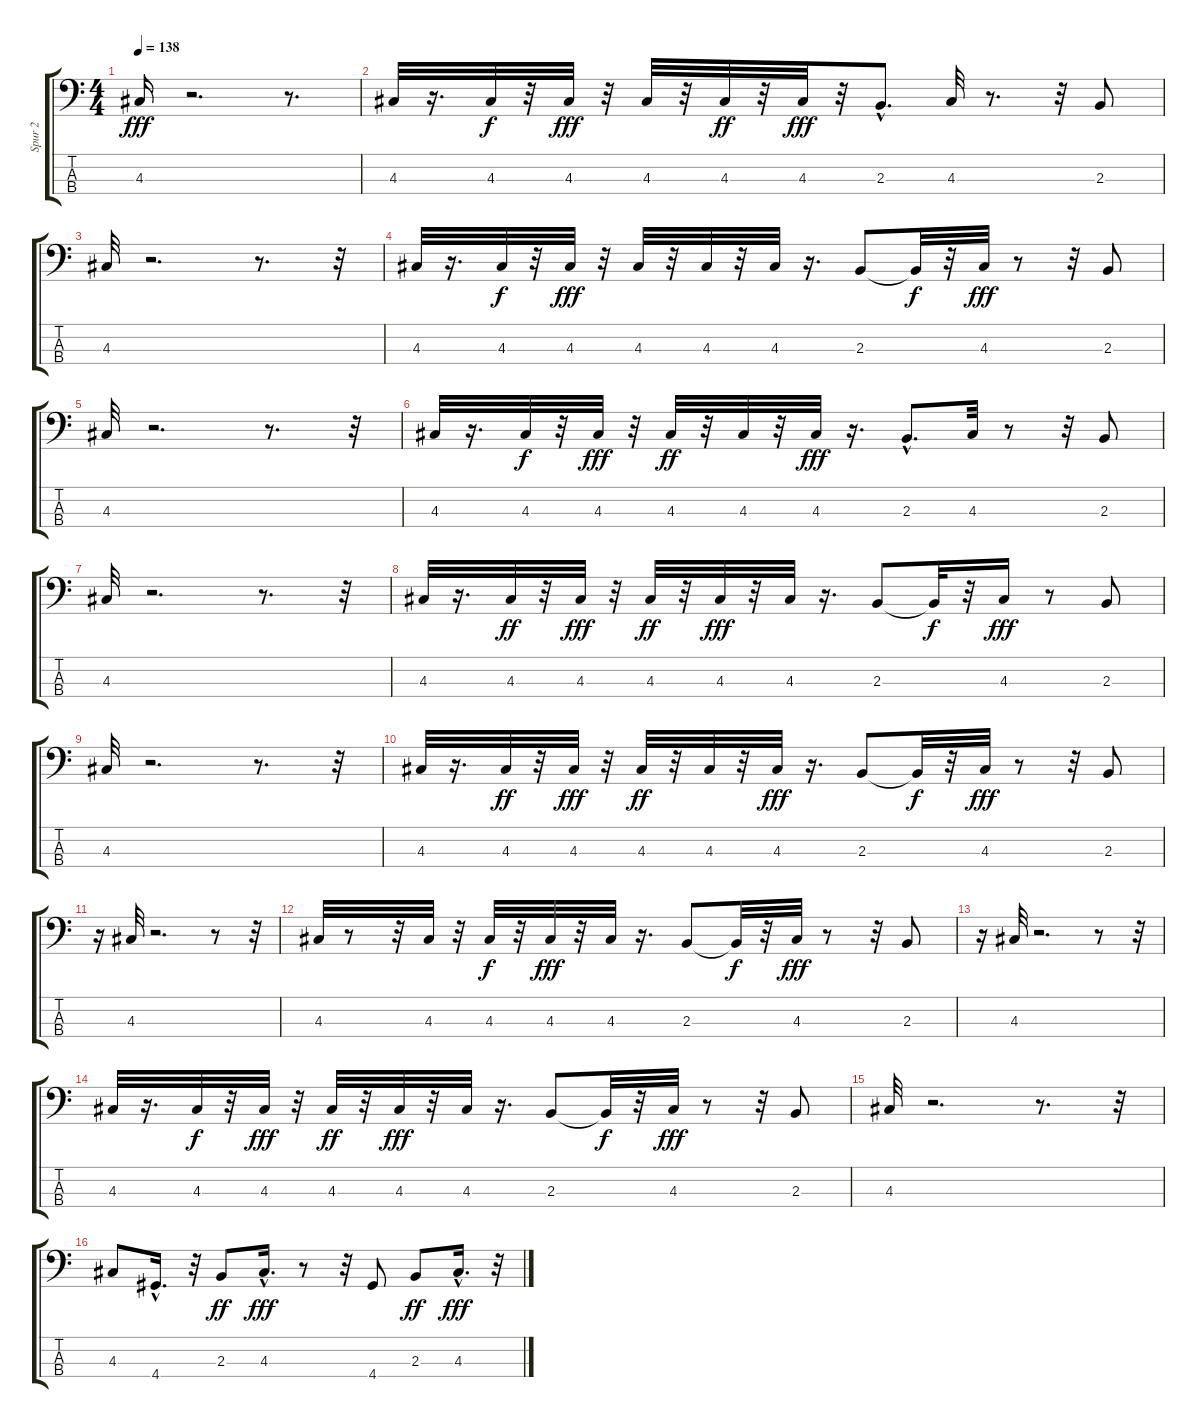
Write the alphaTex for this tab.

\track ("Spur 2" "Spur 2") {instrument synthbass2}
\staff {score tabs}
\tuning (G2 D2 A1 E1) {hide}
\ts (4 4)
\tempo 138
\clef f4
\ks c
4.3.16{dy fff} r.2{d} r.8{d} |
4.3.32 r.16{d} 4.3.32{dy f} r.32 4.3.32{dy fff} r.32 4.3.32 r.32 4.3.32{dy ff} r.32 4.3.32{dy fff} r.32 2.3{hac}.8{d} 4.3.32 r.8{d} r.32 2.3.8 |
4.3.32 r.2{d} r.8{d} r.32 |
4.3.32 r.16{d} 4.3.32{dy f} r.32 4.3.32{dy fff} r.32 4.3.32 r.32 4.3.32 r.32 4.3.32 r.16{d} 2.3.8 2.3{t}.32{dy f} r.32 4.3.32{dy fff} r.8 r.32 2.3.8 |
4.3.32 r.2{d} r.8{d} r.32 |
4.3.32 r.16{d} 4.3.32{dy f} r.32 4.3.32{dy fff} r.32 4.3.32{dy ff} r.32 4.3.32 r.32 4.3.32{dy fff} r.16{d} 2.3{hac}.8{d} 4.3.32 r.8 r.32 2.3.8 |
4.3.32 r.2{d} r.8{d} r.32 |
4.3.32 r.16{d} 4.3.32{dy ff} r.32 4.3.32{dy fff} r.32 4.3.32{dy ff} r.32 4.3.32{dy fff} r.32 4.3.32 r.16{d} 2.3.8 2.3{t}.32{dy f} r.32 4.3.16{dy fff} r.8 2.3.8 |
4.3.32 r.2{d} r.8{d} r.32 |
4.3.32 r.16{d} 4.3.32{dy ff} r.32 4.3.32{dy fff} r.32 4.3.32{dy ff} r.32 4.3.32 r.32 4.3.32{dy fff} r.16{d} 2.3.8 2.3{t}.32{dy f} r.32 4.3.32{dy fff} r.8 r.32 2.3.8 |
r.16 4.3.32 r.2{d} r.8 r.32 |
4.3.32 r.8 r.32 4.3.32 r.32 4.3.32{dy f} r.32 4.3.32{dy fff} r.32 4.3.32 r.16{d} 2.3.8 2.3{t}.32{dy f} r.32 4.3.32{dy fff} r.8 r.32 2.3.8 |
r.16 4.3.32 r.2{d} r.8 r.32 |
4.3.32 r.16{d} 4.3.32{dy f} r.32 4.3.32{dy fff} r.32 4.3.32{dy ff} r.32 4.3.32{dy fff} r.32 4.3.32 r.16{d} 2.3.8 2.3{t}.32{dy f} r.32 4.3.32{dy fff} r.8 r.32 2.3.8 |
4.3.32 r.2{d} r.8{d} r.32 |
4.3.8 4.4{hac}.16{d} r.32 2.3.8{dy ff} 4.3{hac}.16{d dy fff} r.8 r.32 4.4.8 2.3.8{dy ff} 4.3{hac}.16{d dy fff} r.32
